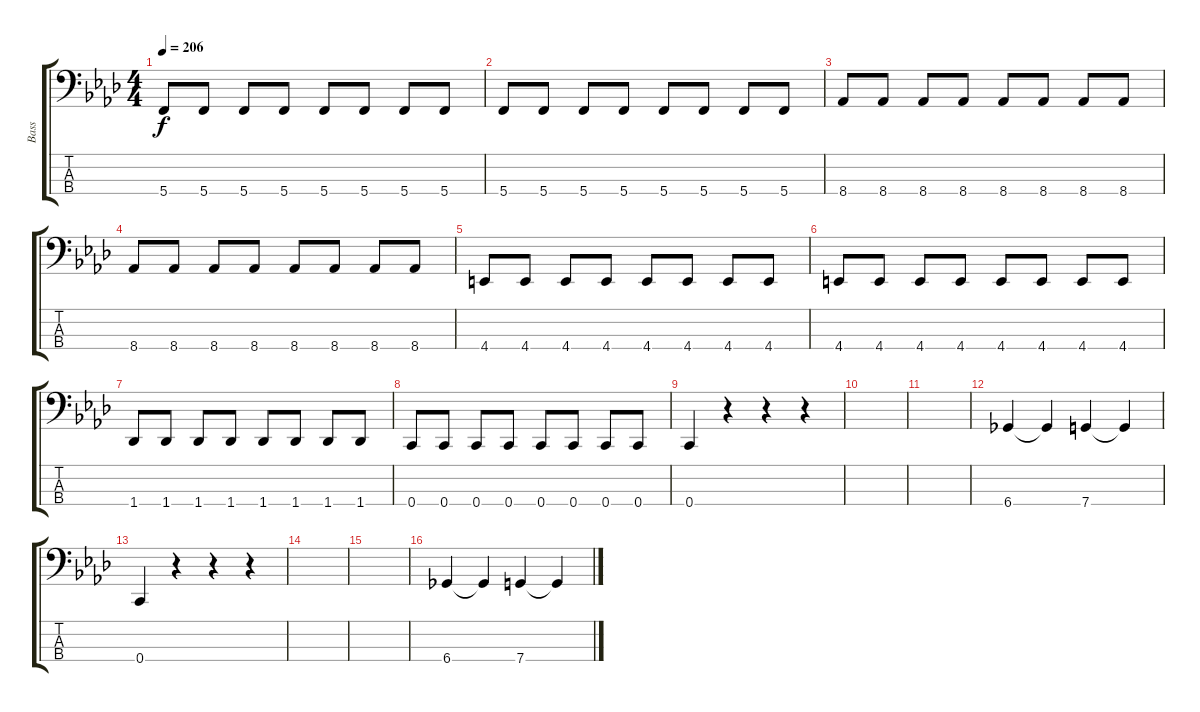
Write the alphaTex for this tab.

\track ("Bass" "Bass") {instrument electricbassfinger}
\staff {score tabs}
\tuning (F2 C2 G1 C1) {hide}
\ts (4 4)
\tempo 206
\clef f4
\ks fminor
5.4.8{dy f} 5.4.8 5.4.8 5.4.8 5.4.8 5.4.8 5.4.8 5.4.8 |
5.4.8 5.4.8 5.4.8 5.4.8 5.4.8 5.4.8 5.4.8 5.4.8 |
8.4.8 8.4.8 8.4.8 8.4.8 8.4.8 8.4.8 8.4.8 8.4.8 |
8.4.8 8.4.8 8.4.8 8.4.8 8.4.8 8.4.8 8.4.8 8.4.8 |
4.4.8 4.4.8 4.4.8 4.4.8 4.4.8 4.4.8 4.4.8 4.4.8 |
4.4.8 4.4.8 4.4.8 4.4.8 4.4.8 4.4.8 4.4.8 4.4.8 |
1.4.8 1.4.8 1.4.8 1.4.8 1.4.8 1.4.8 1.4.8 1.4.8 |
0.4.8 0.4.8 0.4.8 0.4.8 0.4.8 0.4.8 0.4.8 0.4.8 |
0.4.4 r.4 r.4 r.4 |
|
|
6.4.4 6.4{t}.4 7.4.4 7.4{t}.4 |
0.4.4 r.4 r.4 r.4 |
|
|
6.4.4 6.4{t}.4 7.4.4 7.4{t}.4
